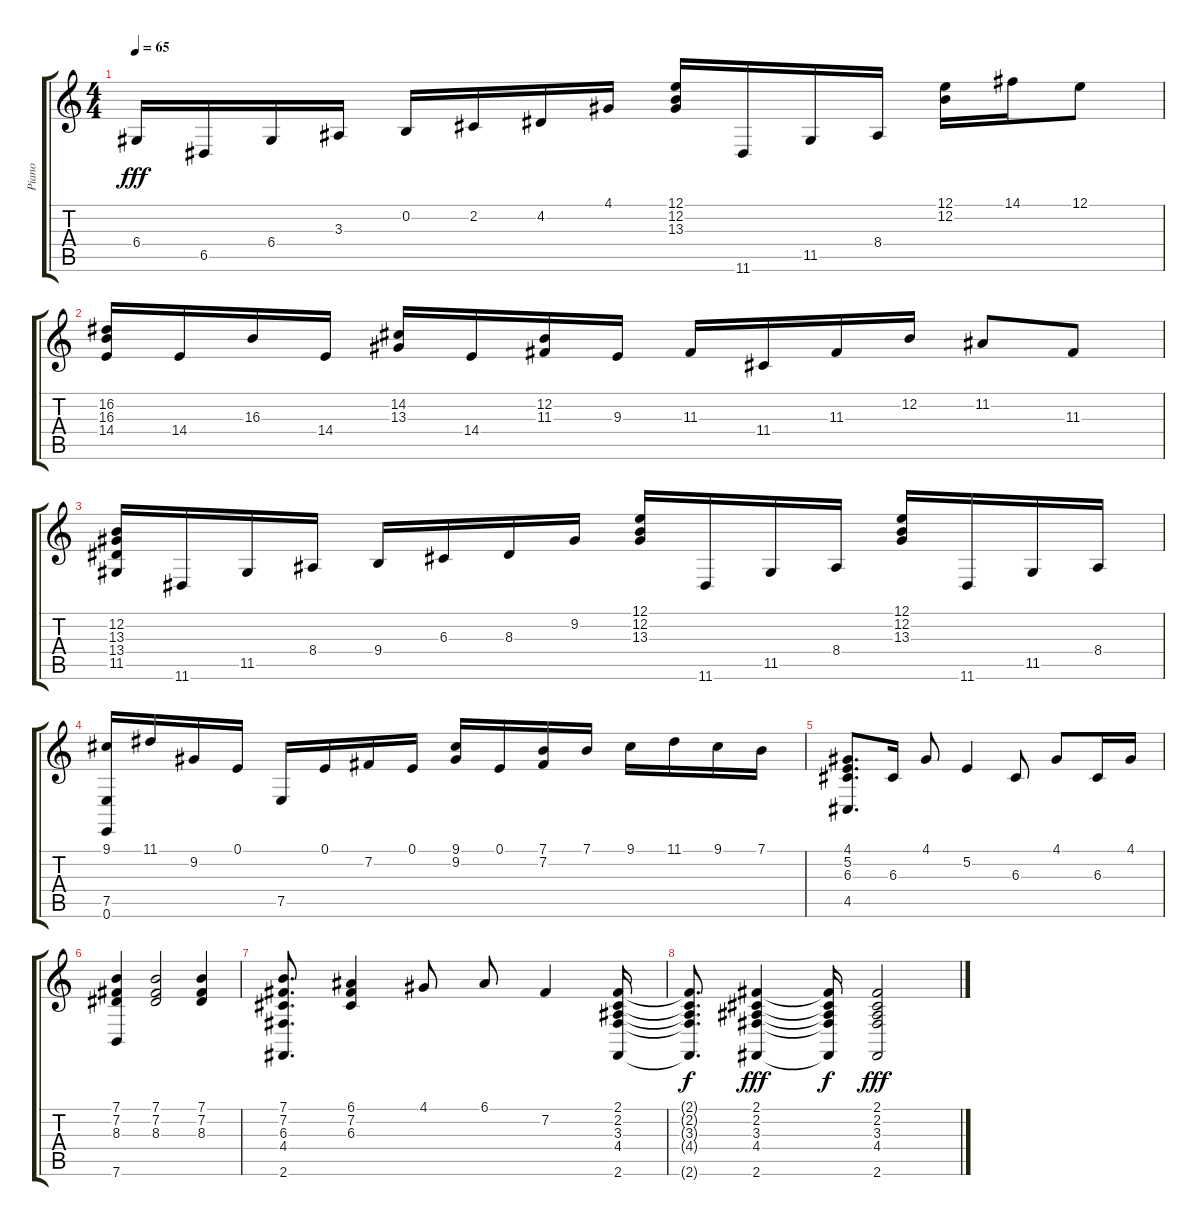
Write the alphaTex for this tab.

\track ("Piano" "Piano") {instrument acousticgrandpiano}
\staff {score tabs}
\tuning (E4 B3 G3 D3 A2 E2) {hide}
\ts (4 4)
\tempo 65
\clef g2
\ks c
6.4.16{dy fff} 6.5.16 6.4.16 3.3.16 0.2.16 2.2.16 4.2.16 4.1.16 (12.1 12.2 13.3).16 11.6.16 11.5.16 8.4.16 (12.1 12.2).16 14.1.16 12.1.8 |
(16.2 16.3 14.4).16 14.4.16 16.3.16 14.4.16 (14.2 13.3).16 14.4.16 (12.2 11.3).16 9.3.16 11.3.16 11.4.16 11.3.16 12.2.16 11.2.8 11.3.8 |
(12.2 13.3 13.4 11.5).16 11.6.16 11.5.16 8.4.16 9.4.16 6.3.16 8.3.16 9.2.16 (12.1 12.2 13.3).16 11.6.16 11.5.16 8.4.16 (12.1 12.2 13.3).16 11.6.16 11.5.16 8.4.16 |
(9.1 7.5 0.6).16 11.1.16 9.2.16 0.1.16 7.5.16 0.1.16 7.2.16 0.1.16 (9.1 9.2).16 0.1.16 (7.1 7.2).16 7.1.16 9.1.16 11.1.16 9.1.16 7.1.16 |
(4.1 5.2 6.3 4.5).8{d} 6.3.16 4.1.8 5.2.4 6.3.8 4.1.8 6.3.16 4.1.16 |
(7.1 7.2 8.3 7.6).4 (7.1 7.2 8.3).2 (7.1 7.2 8.3).4 |
(7.1 7.2 6.3 4.4 2.6).8{d} (6.1 7.2 6.3).4 4.1.8 6.1.8 7.2.4 (2.1 2.2 3.3 4.4 2.6).16 |
(2.1{t} 2.2{t} 3.3{t} 4.4{t} 2.6{t}).8{d dy f} (2.1 2.2 3.3 4.4 2.6).4{dy fff} (2.1{t} 2.2{t} 3.3{t} 4.4{t} 2.6{t}).16{dy f} (2.1 2.2 3.3 4.4 2.6).2{dy fff}
